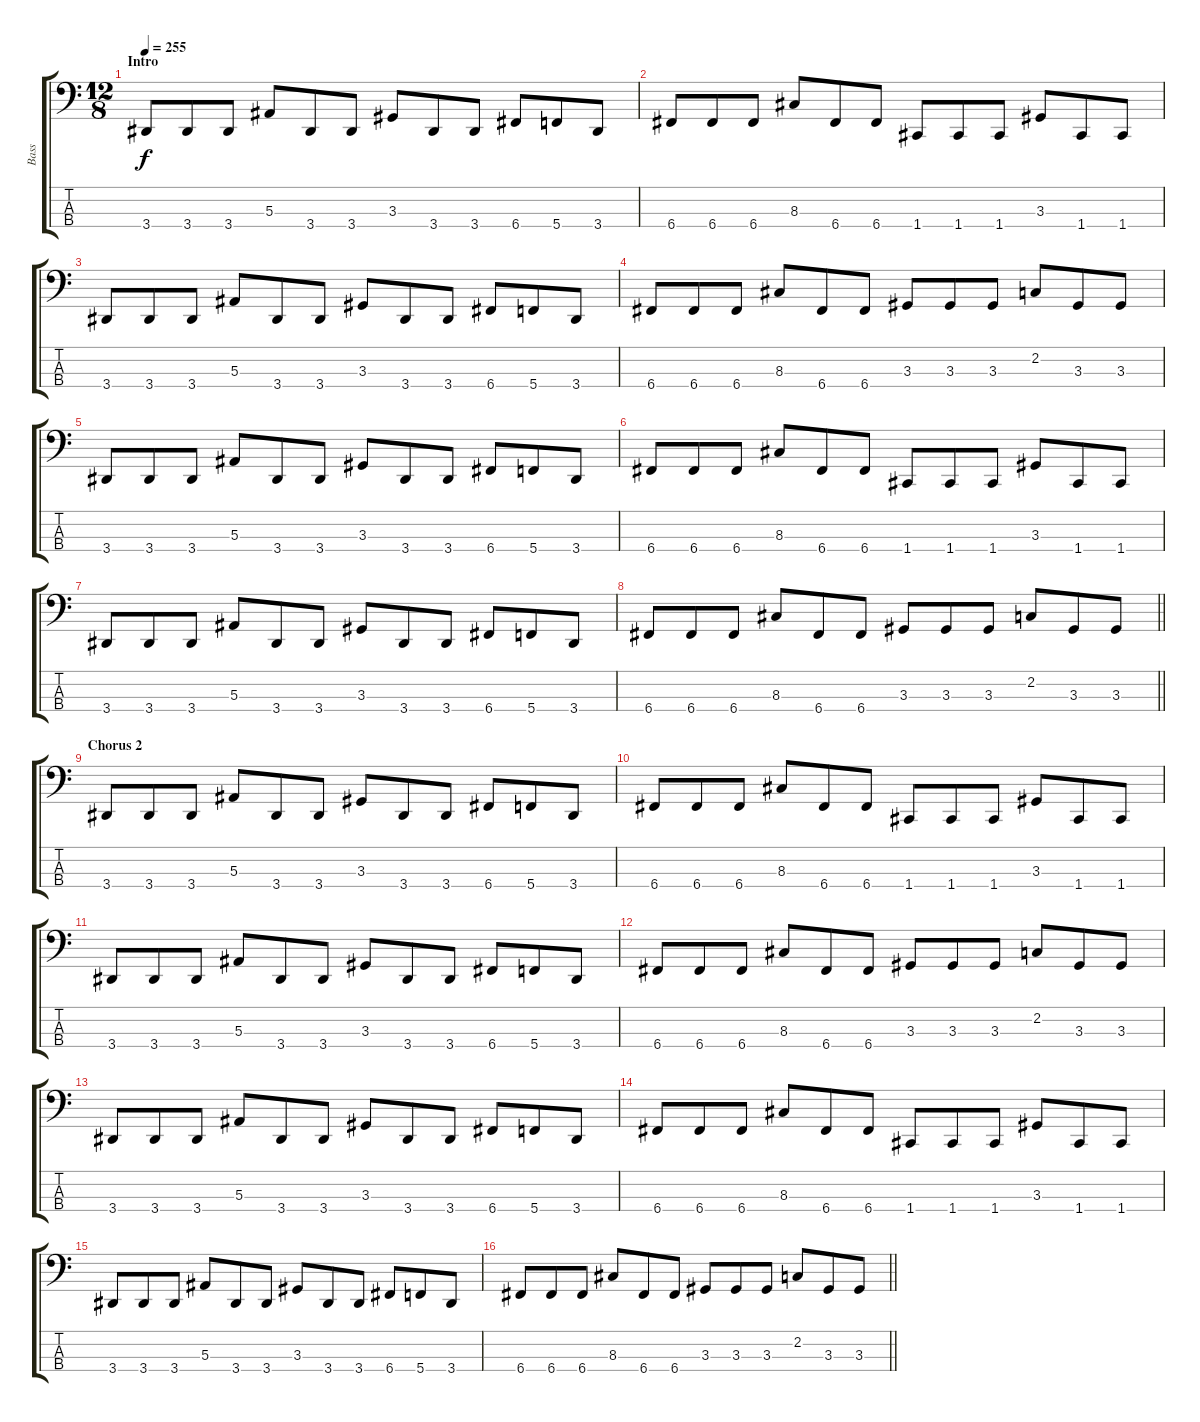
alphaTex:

\track ("Bass" "Bass") {instrument electricbassfinger}
\staff {score tabs}
\tuning (Eb2 Bb1 F1 C1) {hide}
\ts (12 8)
\section ("" "Intro")
\tempo 255
\clef f4
\ks c
3.4.8{dy f} 3.4.8 3.4.8 5.3.8 3.4.8 3.4.8 3.3.8 3.4.8 3.4.8 6.4.8 5.4.8 3.4.8 |
6.4.8 6.4.8 6.4.8 8.3.8 6.4.8 6.4.8 1.4.8 1.4.8 1.4.8 3.3.8 1.4.8 1.4.8 |
3.4.8 3.4.8 3.4.8 5.3.8 3.4.8 3.4.8 3.3.8 3.4.8 3.4.8 6.4.8 5.4.8 3.4.8 |
6.4.8 6.4.8 6.4.8 8.3.8 6.4.8 6.4.8 3.3.8 3.3.8 3.3.8 2.2.8 3.3.8 3.3.8 |
3.4.8 3.4.8 3.4.8 5.3.8 3.4.8 3.4.8 3.3.8 3.4.8 3.4.8 6.4.8 5.4.8 3.4.8 |
6.4.8 6.4.8 6.4.8 8.3.8 6.4.8 6.4.8 1.4.8 1.4.8 1.4.8 3.3.8 1.4.8 1.4.8 |
3.4.8 3.4.8 3.4.8 5.3.8 3.4.8 3.4.8 3.3.8 3.4.8 3.4.8 6.4.8 5.4.8 3.4.8 |
\barLineRight lightlight
6.4.8 6.4.8 6.4.8 8.3.8 6.4.8 6.4.8 3.3.8 3.3.8 3.3.8 2.2.8 3.3.8 3.3.8 |
\section ("" "Chorus 2")
3.4.8 3.4.8 3.4.8 5.3.8 3.4.8 3.4.8 3.3.8 3.4.8 3.4.8 6.4.8 5.4.8 3.4.8 |
6.4.8 6.4.8 6.4.8 8.3.8 6.4.8 6.4.8 1.4.8 1.4.8 1.4.8 3.3.8 1.4.8 1.4.8 |
3.4.8 3.4.8 3.4.8 5.3.8 3.4.8 3.4.8 3.3.8 3.4.8 3.4.8 6.4.8 5.4.8 3.4.8 |
6.4.8 6.4.8 6.4.8 8.3.8 6.4.8 6.4.8 3.3.8 3.3.8 3.3.8 2.2.8 3.3.8 3.3.8 |
3.4.8 3.4.8 3.4.8 5.3.8 3.4.8 3.4.8 3.3.8 3.4.8 3.4.8 6.4.8 5.4.8 3.4.8 |
6.4.8 6.4.8 6.4.8 8.3.8 6.4.8 6.4.8 1.4.8 1.4.8 1.4.8 3.3.8 1.4.8 1.4.8 |
3.4.8 3.4.8 3.4.8 5.3.8 3.4.8 3.4.8 3.3.8 3.4.8 3.4.8 6.4.8 5.4.8 3.4.8 |
\barLineRight lightlight
6.4.8 6.4.8 6.4.8 8.3.8 6.4.8 6.4.8 3.3.8 3.3.8 3.3.8 2.2.8 3.3.8 3.3.8
